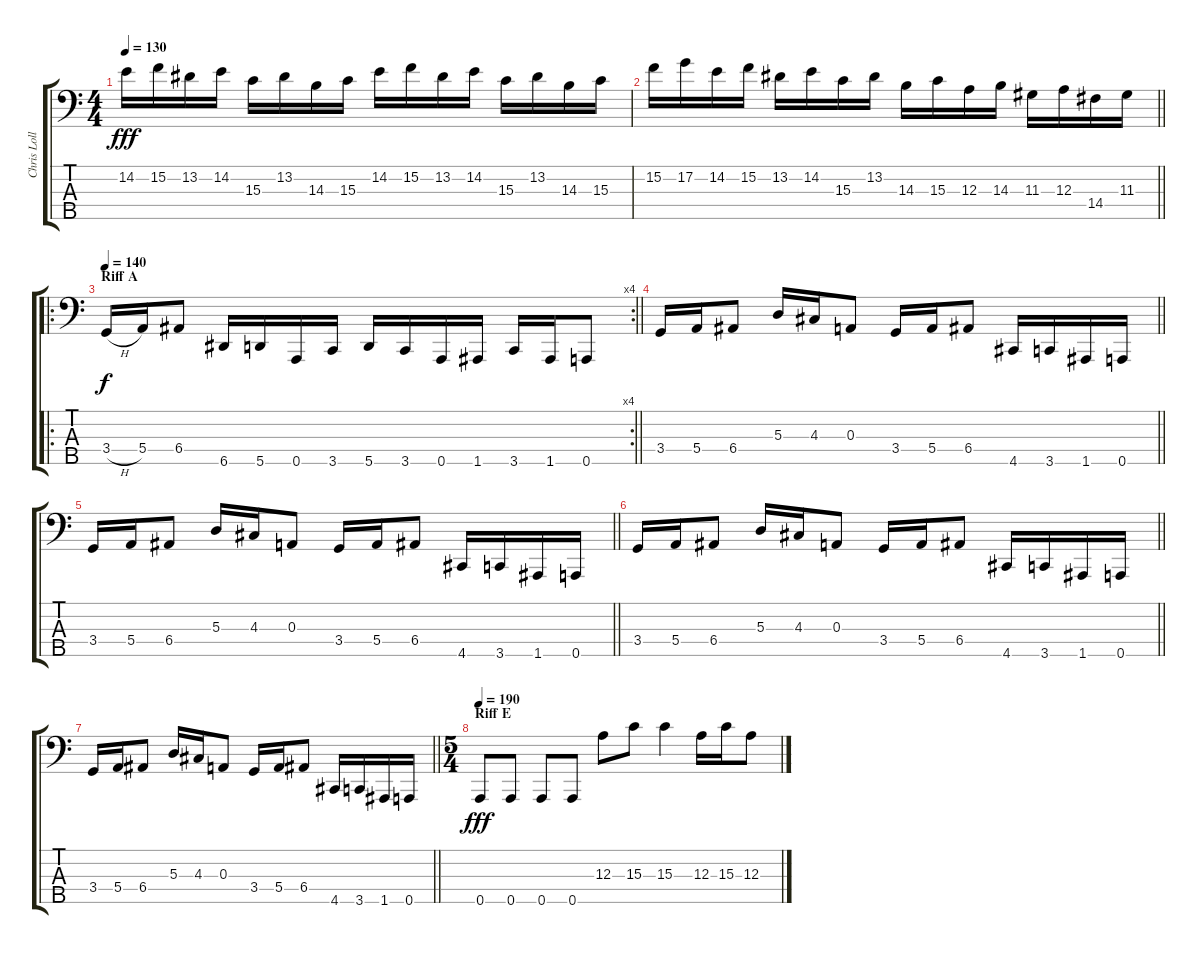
\track ("Chris Lollis" "Chris Loll") {instrument electricbasspick}
\staff {score tabs}
\tuning (G2 D2 A1 E1 A0) {hide}
\ts (4 4)
\tempo 130
\clef f4
\ks c
14.2.16{dy fff} 15.2.16 13.2.16 14.2.16 15.3.16 13.2.16 14.3.16 15.3.16 14.2.16 15.2.16 13.2.16 14.2.16 15.3.16 13.2.16 14.3.16 15.3.16 |
\barLineRight lightlight
15.2.16 17.2.16 14.2.16 15.2.16 13.2.16 14.2.16 15.3.16 13.2.16 14.3.16 15.3.16 12.3.16 14.3.16 11.3.16 12.3.16 14.4.16 11.3.16 |
\ro
\rc 4
\section ("" "Riff A")
\tempo 140
\barLineRight lightlight
3.4{h}.16{dy f} 5.4.16 6.4.8 6.5.16 5.5.16 0.5.16 3.5.16 5.5.16 3.5.16 0.5.16 1.5.16 3.5.16 1.5.16 0.5.8 |
\barLineRight lightlight
3.4.16 5.4.16 6.4.8 5.3.16 4.3.16 0.3.8 3.4.16 5.4.16 6.4.8 4.5.16 3.5.16 1.5.16 0.5.16 |
\barLineRight lightlight
3.4.16 5.4.16 6.4.8 5.3.16 4.3.16 0.3.8 3.4.16 5.4.16 6.4.8 4.5.16 3.5.16 1.5.16 0.5.16 |
\barLineRight lightlight
3.4.16 5.4.16 6.4.8 5.3.16 4.3.16 0.3.8 3.4.16 5.4.16 6.4.8 4.5.16 3.5.16 1.5.16 0.5.16 |
\barLineRight lightlight
3.4.16 5.4.16 6.4.8 5.3.16 4.3.16 0.3.8 3.4.16 5.4.16 6.4.8 4.5.16 3.5.16 1.5.16 0.5.16 |
\ts (5 4)
\section ("" "Riff E")
\tempo 190
0.5.8{dy fff} 0.5.8 0.5.8 0.5.8 12.3.8 15.3.8 15.3.4 12.3.16 15.3.16 12.3.8
